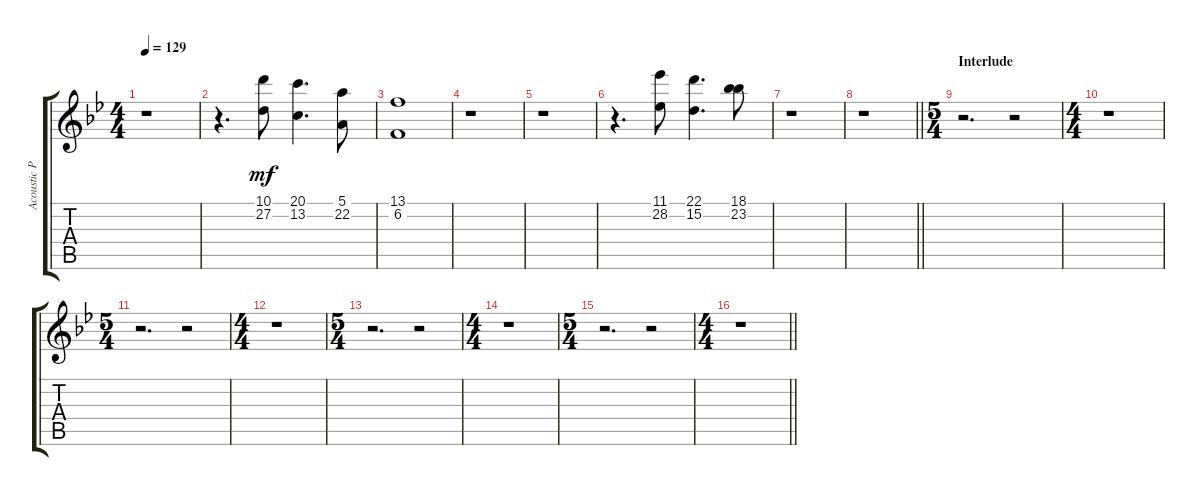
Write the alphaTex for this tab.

\track ("Acoustic Piano" "Acoustic P") {instrument acousticgrandpiano}
\staff {score tabs}
\tuning (E4 B3 G3 D3 A2 E2) {hide}
\ts (4 4)
\tempo 129
\clef g2
\ks bb
r.1{dy f} |
r.4{d} (10.1 27.2).8{dy mf} (20.1 13.2).4{d} (5.1 22.2).8 |
(13.1 6.2).1 |
r.1 |
r.1 |
r.4{d} (11.1 28.2).8 (22.1 15.2).4{d} (18.1 23.2).8 |
r.1 |
\barLineRight lightlight
r.1 |
\ts (5 4)
\section ("" "Interlude")
r.2{d} r.2 |
\ts (4 4)
r.1 |
\ts (5 4)
r.2{d} r.2 |
\ts (4 4)
r.1 |
\ts (5 4)
r.2{d} r.2 |
\ts (4 4)
r.1 |
\ts (5 4)
r.2{d} r.2 |
\ts (4 4)
\barLineRight lightlight
r.1
